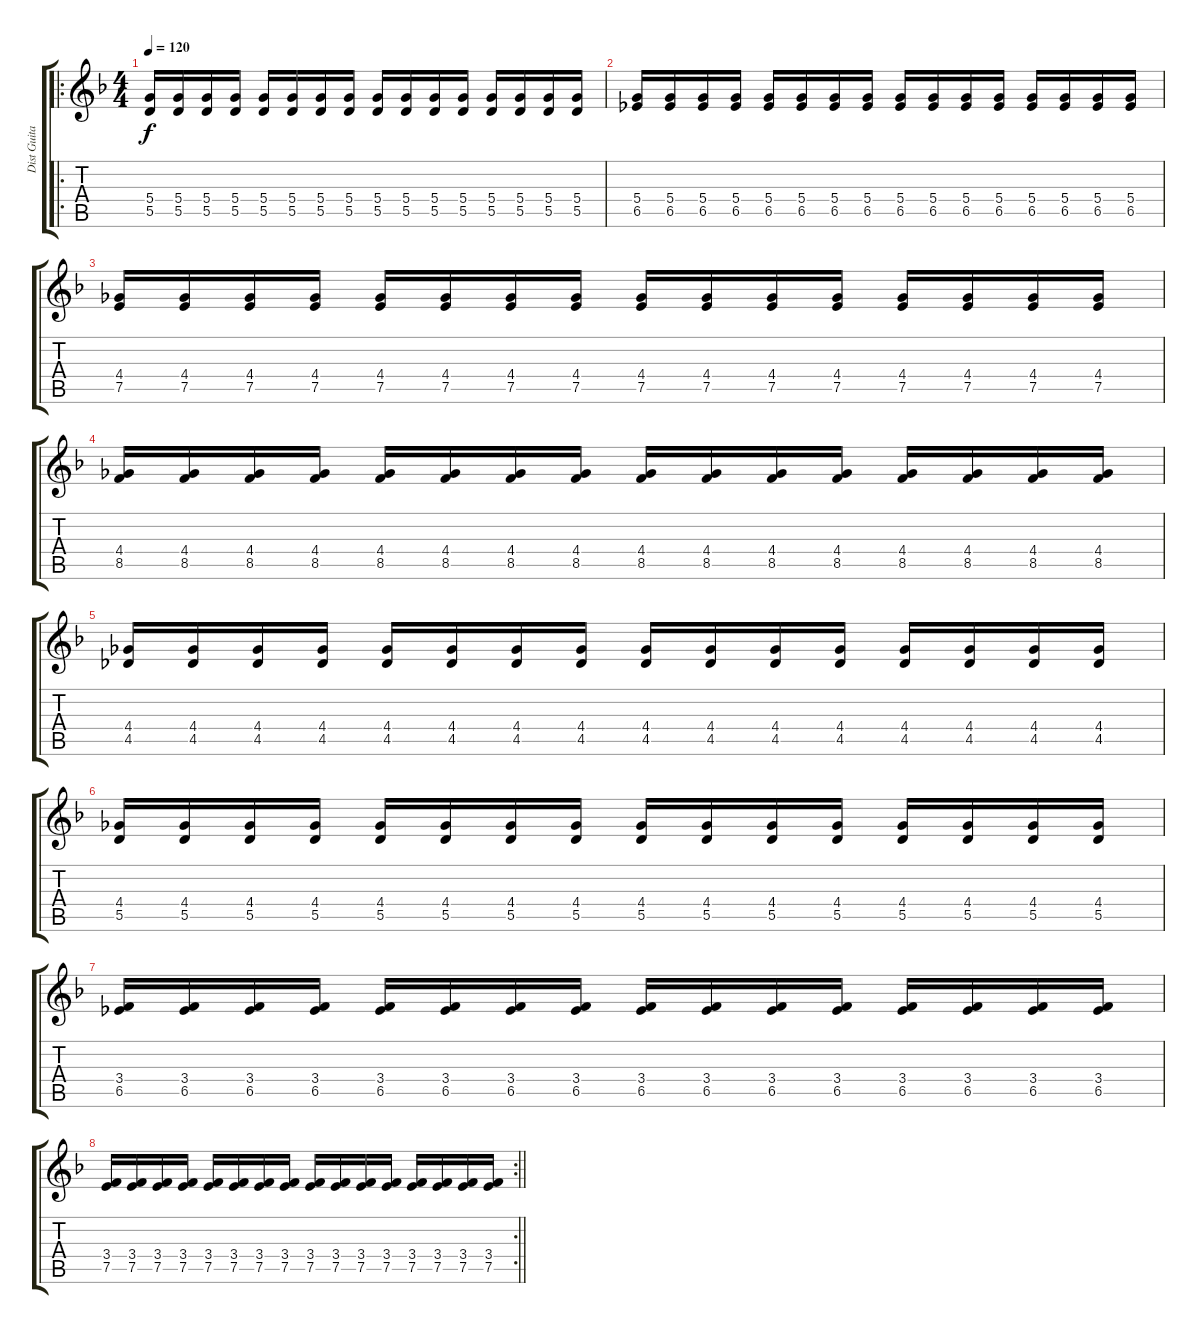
\track ("Dist Guitar" "Dist Guita") {instrument distortionguitar}
\staff {score tabs}
\tuning (E4 B3 G3 D3 A2 E2) {hide}
\ro
\ts (4 4)
\tempo 120
\clef g2
\ks dminor
(5.4 5.5).16{dy f} (5.4 5.5).16 (5.4 5.5).16 (5.4 5.5).16 (5.4 5.5).16 (5.4 5.5).16 (5.4 5.5).16 (5.4 5.5).16 (5.4 5.5).16 (5.4 5.5).16 (5.4 5.5).16 (5.4 5.5).16 (5.4 5.5).16 (5.4 5.5).16 (5.4 5.5).16 (5.4 5.5).16 |
(5.4 6.5).16 (5.4 6.5).16 (5.4 6.5).16 (5.4 6.5).16 (5.4 6.5).16 (5.4 6.5).16 (5.4 6.5).16 (5.4 6.5).16 (5.4 6.5).16 (5.4 6.5).16 (5.4 6.5).16 (5.4 6.5).16 (5.4 6.5).16 (5.4 6.5).16 (5.4 6.5).16 (5.4 6.5).16 |
(4.4 7.5).16 (4.4 7.5).16 (4.4 7.5).16 (4.4 7.5).16 (4.4 7.5).16 (4.4 7.5).16 (4.4 7.5).16 (4.4 7.5).16 (4.4 7.5).16 (4.4 7.5).16 (4.4 7.5).16 (4.4 7.5).16 (4.4 7.5).16 (4.4 7.5).16 (4.4 7.5).16 (4.4 7.5).16 |
(4.4 8.5).16 (4.4 8.5).16 (4.4 8.5).16 (4.4 8.5).16 (4.4 8.5).16 (4.4 8.5).16 (4.4 8.5).16 (4.4 8.5).16 (4.4 8.5).16 (4.4 8.5).16 (4.4 8.5).16 (4.4 8.5).16 (4.4 8.5).16 (4.4 8.5).16 (4.4 8.5).16 (4.4 8.5).16 |
(4.4 4.5).16 (4.4 4.5).16 (4.4 4.5).16 (4.4 4.5).16 (4.4 4.5).16 (4.4 4.5).16 (4.4 4.5).16 (4.4 4.5).16 (4.4 4.5).16 (4.4 4.5).16 (4.4 4.5).16 (4.4 4.5).16 (4.4 4.5).16 (4.4 4.5).16 (4.4 4.5).16 (4.4 4.5).16 |
(4.4 5.5).16 (4.4 5.5).16 (4.4 5.5).16 (4.4 5.5).16 (4.4 5.5).16 (4.4 5.5).16 (4.4 5.5).16 (4.4 5.5).16 (4.4 5.5).16 (4.4 5.5).16 (4.4 5.5).16 (4.4 5.5).16 (4.4 5.5).16 (4.4 5.5).16 (4.4 5.5).16 (4.4 5.5).16 |
(3.4 6.5).16 (3.4 6.5).16 (3.4 6.5).16 (3.4 6.5).16 (3.4 6.5).16 (3.4 6.5).16 (3.4 6.5).16 (3.4 6.5).16 (3.4 6.5).16 (3.4 6.5).16 (3.4 6.5).16 (3.4 6.5).16 (3.4 6.5).16 (3.4 6.5).16 (3.4 6.5).16 (3.4 6.5).16 |
\rc 2
\barLineRight lightlight
(3.4 7.5).16 (3.4 7.5).16 (3.4 7.5).16 (3.4 7.5).16 (3.4 7.5).16 (3.4 7.5).16 (3.4 7.5).16 (3.4 7.5).16 (3.4 7.5).16 (3.4 7.5).16 (3.4 7.5).16 (3.4 7.5).16 (3.4 7.5).16 (3.4 7.5).16 (3.4 7.5).16 (3.4 7.5).16
